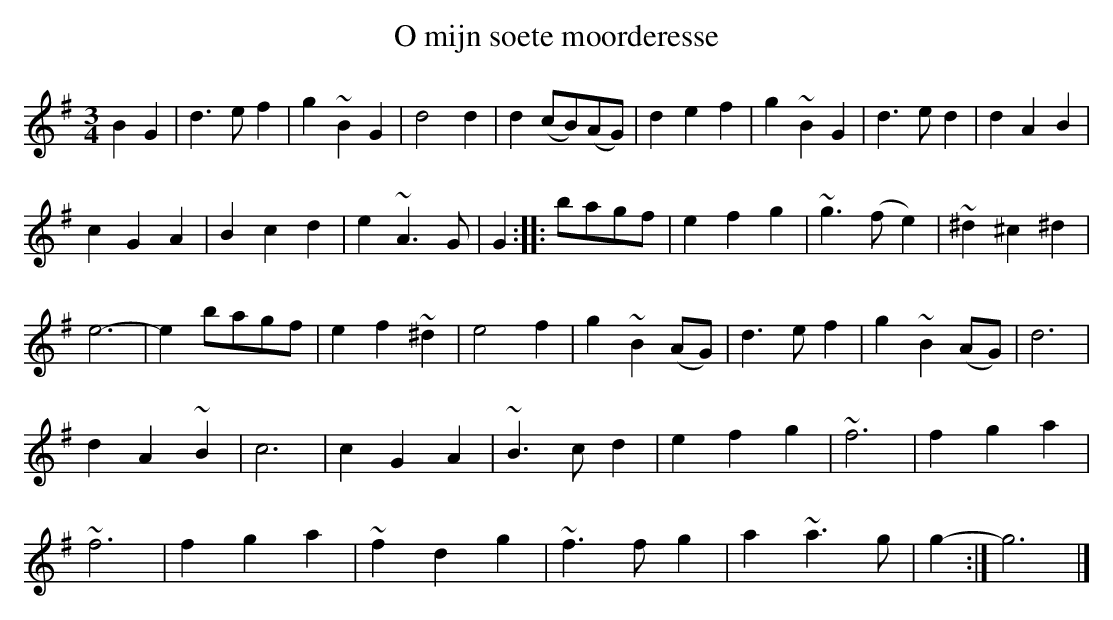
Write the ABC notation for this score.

X:1
T:O mijn soete moorderesse
M:3/4
K:Gmaj
B2G2|d3ef2|g2~B2G2|d4d2|d2(cB)(AG)|d2e2f2|g2~B2G2|d3ed2|d2A2B2|
c2G2A2|B2c2d2|e2~A3G|G2:||:bagf|e2f2g2|~g3(fe2)|~^d2^c2^d2|
e6-|e2bagf|e2f2~^d2|e4f2|g2~B2(AG)|d3ef2|g2~B2(AG)|d6|
d2A2~B2|c6|c2G2A2|~B3cd2|e2f2g2|~f6|f2g2a2|
~f6|f2g2a2|~f2d2g2|~f3fg2|a2~a3g|g2-:|g6|]
